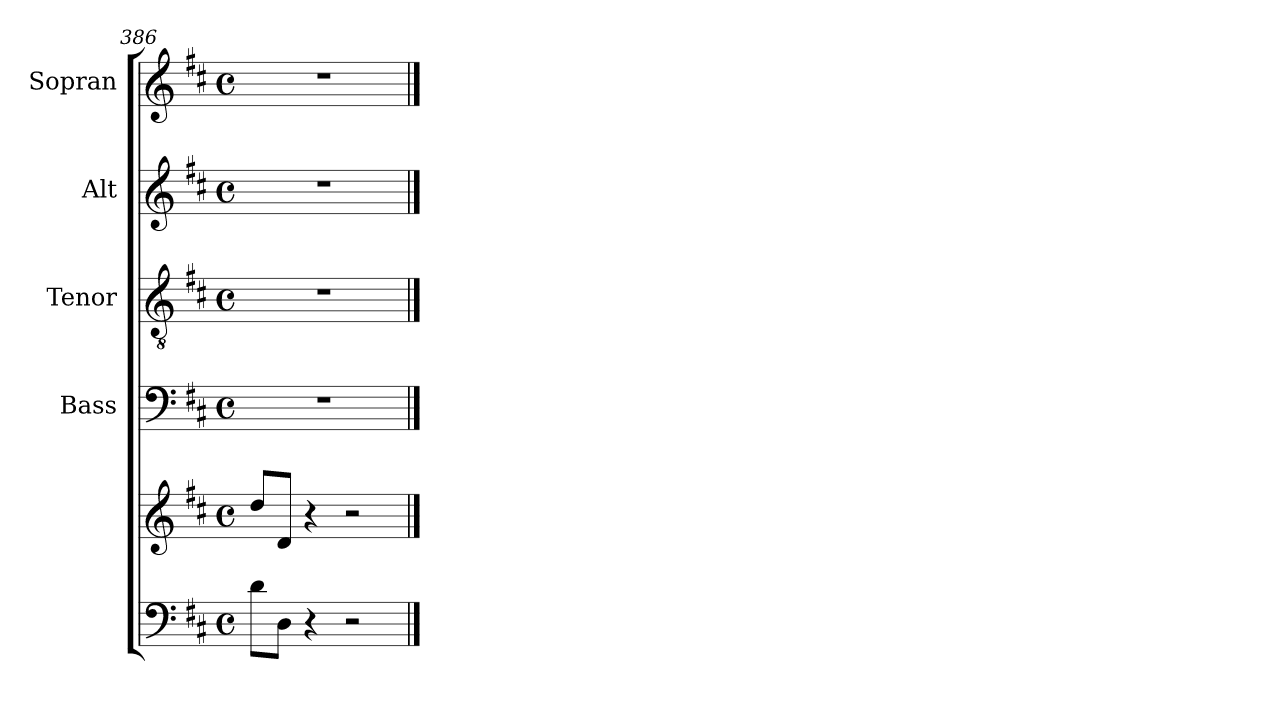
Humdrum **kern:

**kern	**kern	**kern	**kern	**kern	**kern
*part5	*part5	*part4	*part3	*part2	*part1
*staff6	*staff5	*staff4	*staff3	*staff2	*staff1
*	*	*I"Bass	*I"Tenor	*I"Alt	*I"Sopran
*	*	*I'B.	*I'T.	*I'A.	*I'S.
*clefF4	*clefG2	*clefF4	*clefGv2	*clefG2	*clefG2
*k[f#c#]	*k[f#c#]	*k[f#c#]	*k[f#c#]	*k[f#c#]	*k[f#c#]
*D:	*D:	*D:	*D:	*D:	*D:
*M4/4	*M4/4	*M4/4	*M4/4	*M4/4	*M4/4
*met(c)	*met(c)	*met(c)	*met(c)	*met(c)	*met(c)
=386	=386	=386	=386	=386	=386
8d\L	8dd/L	1r	1r	1r	1r
8D\J	8d/J	.	.	.	.
4r	4r	.	.	.	.
2r	2r	.	.	.	.
==	==	==	==	==	==
*-	*-	*-	*-	*-	*-
